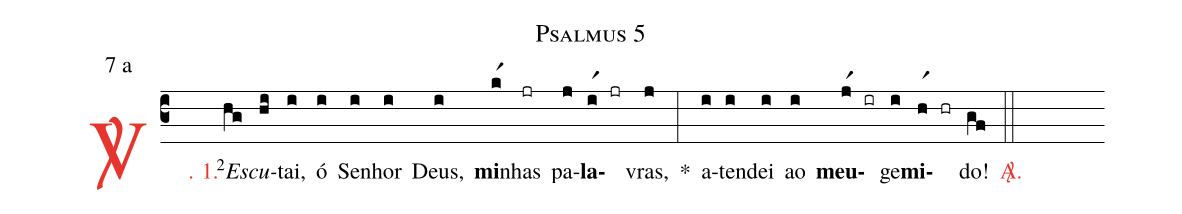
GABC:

name: Psalmus 5;
mode: 7;
mode-differentia: a;
%%
(c3)

<c><sp>V/</sp>. 1.</c>() <v>\VSup{2}</v><i>Es</i>(hg)<i>cu</i>(hi)tai,(i) ó(i) Se(i)nhor(i) Deus,(i) <b>mi</b>(kr1)nhas(jr) pa(j)<b>la</b>(ir1)(jr)vras,(j) *(:) a(i)ten(i)dei(i) ao(i) <b>meu</b>(jr1)(ir) ge(i)<b>mi</b>(hr1)(hr)do!(gf)

<c><sp>A/</sp>.</c>(::)
